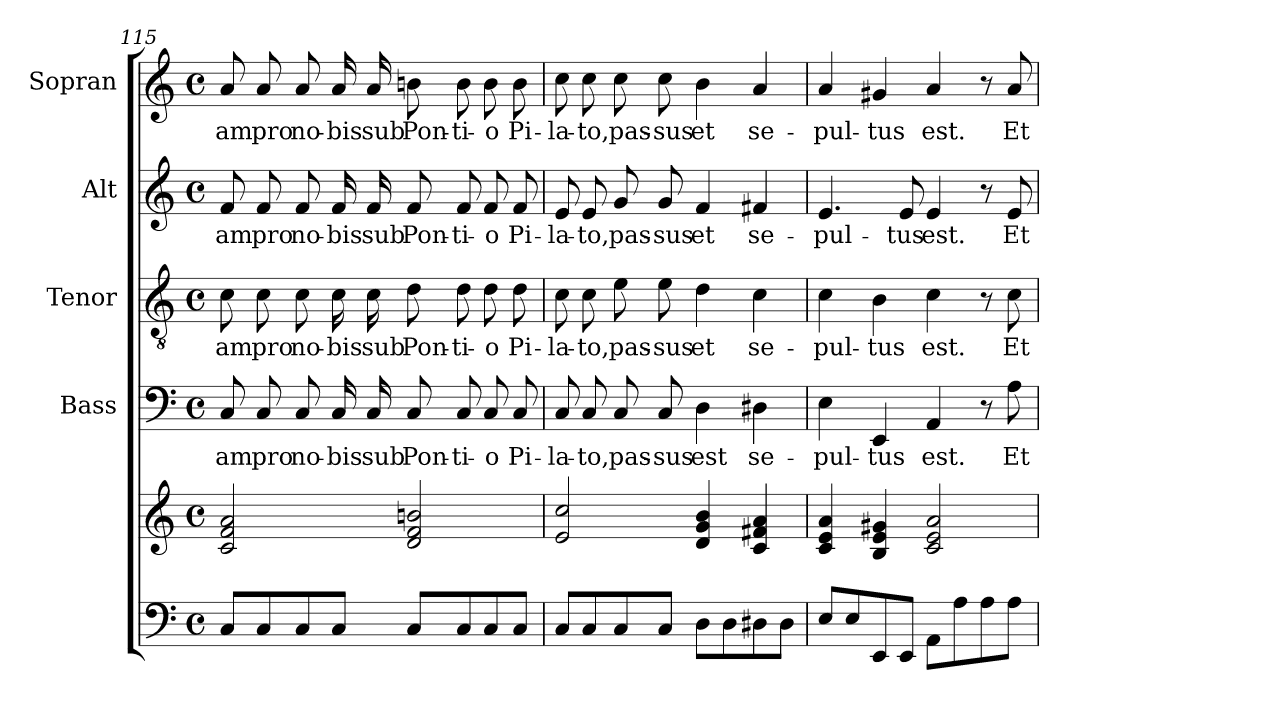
**kern	**kern	**kern	**text	**kern	**text	**kern	**text	**kern	**text
*part5	*part5	*part4	*part4	*part3	*part3	*part2	*part2	*part1	*part1
*staff6	*staff5	*staff4	*staff4	*staff3	*staff3	*staff2	*staff2	*staff1	*staff1
*	*	*I"Bass	*	*I"Tenor	*	*I"Alt	*	*I"Sopran	*
*	*	*I'B.	*	*I'T.	*	*I'A.	*	*I'S.	*
!!LO:LB:g=z
*clefF4	*clefG2	*clefF4	*	*clefGv2	*	*clefG2	*	*clefG2	*
*k[]	*k[]	*k[]	*	*k[]	*	*k[]	*	*k[]	*
*C:	*C:	*C:	*	*C:	*	*C:	*	*C:	*
*M4/4	*M4/4	*M4/4	*	*M4/4	*	*M4/4	*	*M4/4	*
*met(c)	*met(c)	*met(c)	*	*met(c)	*	*met(c)	*	*met(c)	*
=115	=115	=115	=115	=115	=115	=115	=115	=115	=115
!	!	!	!LO:LY:b	!	!LO:LY:b	!	!LO:LY:b	!	!LO:LY:b
8C/L	2c/ 2f/ 2a/	8C/	-am	8c\	-am	8f/	-am	8a/	-am
!	!	!	!LO:LY:b	!	!LO:LY:b	!	!LO:LY:b	!	!LO:LY:b
8C/	.	8C/	pro	8c\	pro	8f/	pro	8a/	pro
!	!	!	!LO:LY:b	!	!LO:LY:b	!	!LO:LY:b	!	!LO:LY:b
8C/	.	8C/	no-	8c\	no-	8f/	no-	8a/	no-
!	!	!	!LO:LY:b	!	!LO:LY:b	!	!LO:LY:b	!	!LO:LY:b
8C/J	.	16C/	-bis	16c\	-bis	16f/	-bis	16a/	-bis
!	!	!	!LO:LY:b	!	!LO:LY:b	!	!LO:LY:b	!	!LO:LY:b
.	.	16C/	sub	16c\	sub	16f/	sub	16a/	sub
!	!	!	!LO:LY:b	!	!LO:LY:b	!	!LO:LY:b	!	!LO:LY:b
8C/L	2d/ 2f/ 2bn/	8C/	Pon-	8d\	Pon-	8f/	Pon-	8bn\	Pon-
!	!	!	!LO:LY:b	!	!LO:LY:b	!	!LO:LY:b	!	!LO:LY:b
8C/	.	8C/	-ti-	8d\	-ti-	8f/	-ti-	8b\	-ti-
!	!	!	!LO:LY:b	!	!LO:LY:b	!	!LO:LY:b	!	!LO:LY:b
8C/	.	8C/	-o	8d\	-o	8f/	-o	8b\	-o
!	!	!	!LO:LY:b	!	!LO:LY:b	!	!LO:LY:b	!	!LO:LY:b
8C/J	.	8C/	Pi-	8d\	Pi-	8f/	Pi-	8b\	Pi-
=116	=116	=116	=116	=116	=116	=116	=116	=116	=116
!	!	!	!LO:LY:b	!	!LO:LY:b	!	!LO:LY:b	!	!LO:LY:b
8C/L	2e/ 2cc/	8C/	-la-	8c\	-la-	8e/	-la-	8cc\	-la-
!	!	!	!LO:LY:b	!	!LO:LY:b	!	!LO:LY:b	!	!LO:LY:b
8C/	.	8C/	-to,	8c\	-to,	8e/	-to,	8cc\	-to,
!	!	!	!LO:LY:b	!	!LO:LY:b	!	!LO:LY:b	!	!LO:LY:b
8C/	.	8C/	pas-	8e\	pas-	8g/	pas-	8cc\	pas-
!	!	!	!LO:LY:b	!	!LO:LY:b	!	!LO:LY:b	!	!LO:LY:b
8C/J	.	8C/	-sus	8e\	-sus	8g/	-sus	8cc\	-sus
!	!	!	!LO:LY:b	!	!LO:LY:b	!	!LO:LY:b	!	!LO:LY:b
8D\L	4d/ 4g/ 4b/	4D\	est	4d\	et	4f/	et	4b\	et
8D\	.	.	.	.	.	.	.	.	.
!	!	!	!LO:LY:b	!	!LO:LY:b	!	!LO:LY:b	!	!LO:LY:b
8D#X\	4c/ 4f#X/ 4a/	4D#X\	se-	4c\	se-	4f#X/	se-	4a/	se-
8D#\J	.	.	.	.	.	.	.	.	.
=117	=117	=117	=117	=117	=117	=117	=117	=117	=117
!	!	!	!LO:LY:b	!	!LO:LY:b	!	!LO:LY:b	!	!LO:LY:b
8E/L	4c/ 4e/ 4a/	4E\	-pul-	4c\	-pul-	4.e/	-pul-	4a/	-pul-
8E/	.	.	.	.	.	.	.	.	.
!	!	!	!LO:LY:b	!	!LO:LY:b	!	!	!	!LO:LY:b
8EE/	4B/ 4e/ 4g#X/	4EE/	-tus	4B\	-tus	.	.	4g#X/	-tus
!	!	!	!	!	!	!	!LO:LY:b	!	!
8EE/J	.	.	.	.	.	8e/	-tus	.	.
!	!	!	!LO:LY:b	!	!LO:LY:b	!	!LO:LY:b	!	!LO:LY:b
8AA\L	2c/ 2e/ 2a/	4AA/	est.	4c\	est.	4e/	est.	4a/	est.
8A\	.	.	.	.	.	.	.	.	.
8A\	.	8r	.	8r	.	8r	.	8r	.
!	!	!	!LO:LY:b	!	!LO:LY:b	!	!LO:LY:b	!	!LO:LY:b
8A\J	.	8A\	Et	8c\	Et	8e/	Et	8a/	Et
=	=	=	=	=	=	=	=	=	=
*-	*-	*-	*-	*-	*-	*-	*-	*-	*-
